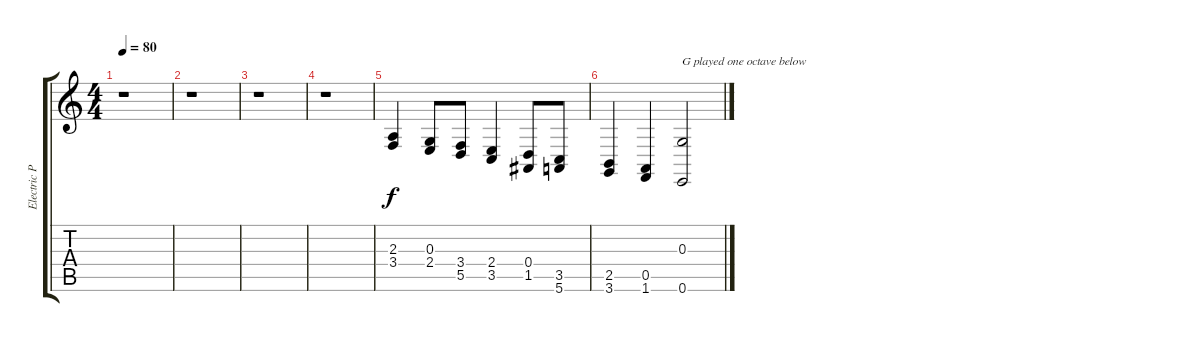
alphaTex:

\track ("Electric Piano" "Electric P") {instrument electricgrandpiano}
\staff {score tabs}
\tuning (E4 B3 G3 D3 A2 E2) {hide}
\ts (4 4)
\tempo 80
\clef g2
\ks c
r.1{dy f} |
r.1 |
r.1 |
r.1 |
(2.3 3.4).4 (0.3 2.4).8 (3.4 5.5).8 (2.4 3.5).4 (0.4 1.5).8 (3.5 5.6).8 |
(2.5 3.6).4 (0.5 1.6).4 (0.3 0.6).2{txt "G played one octave below"}
